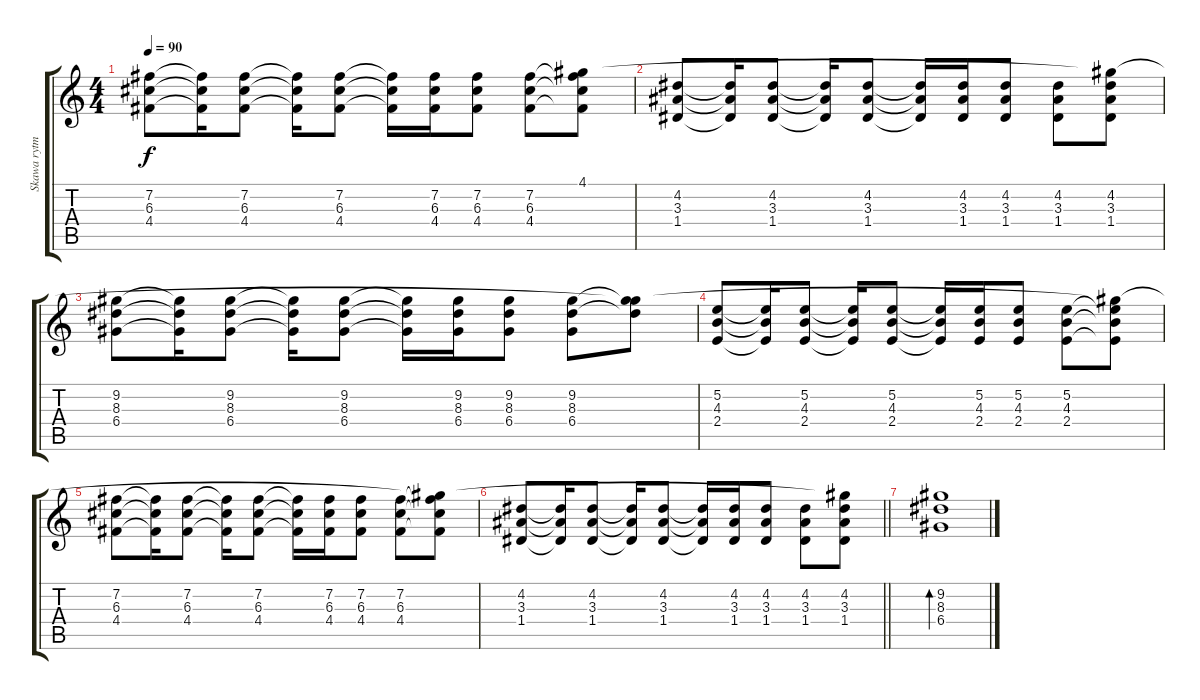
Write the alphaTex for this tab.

\track ("Skawa rytm" "Skawa rytm") {instrument acousticguitarsteel}
\staff {score tabs}
\tuning (E4 B3 G3 D3 A2 E2) {hide}
\ts (4 4)
\tempo 90
\clef g2
\ks c
(7.2 6.3 4.4).8{dy f} (7.2{t} 6.3{t} 4.4{t}).16 (7.2 6.3 4.4).8 (7.2{t} 6.3{t} 4.4{t}).16 (7.2 6.3 4.4).8 (7.2{t} 6.3{t} 4.4{t}).16 (7.2 6.3 4.4).16 (7.2 6.3 4.4).8 (7.2 6.3 4.4).8 (4.1{t} 7.2{t} 6.3{t} 4.4{t}).8 |
(4.2 3.3 1.4).8 (4.2{t} 3.3{t} 1.4{t}).16 (4.2 3.3 1.4).8 (4.2{t} 3.3{t} 1.4{t}).16 (4.2 3.3 1.4).8 (4.2{t} 3.3{t} 1.4{t}).16 (4.2 3.3 1.4).16 (4.2 3.3 1.4).8 (4.2 3.3 1.4).8 (4.1{t} 4.2 3.3 1.4).8 |
(9.2 8.3 6.4).8 (9.2{t} 8.3{t} 6.4{t}).16 (9.2 8.3 6.4).8 (9.2{t} 8.3{t} 6.4{t}).16 (9.2 8.3 6.4).8 (9.2{t} 8.3{t} 6.4{t}).16 (9.2 8.3 6.4).16 (9.2 8.3 6.4).8 (9.2 8.3 6.4).8 (4.1{t} 9.2{t} 8.3{t}).8 |
(5.2 4.3 2.4).8 (5.2{t} 4.3{t} 2.4{t}).16 (5.2 4.3 2.4).8 (5.2{t} 4.3{t} 2.4{t}).16 (5.2 4.3 2.4).8 (5.2{t} 4.3{t} 2.4{t}).16 (5.2 4.3 2.4).16 (5.2 4.3 2.4).8 (5.2 4.3 2.4).8 (4.1{t} 5.2{t} 4.3{t} 2.4{t}).8 |
(7.2 6.3 4.4).8 (7.2{t} 6.3{t} 4.4{t}).16 (7.2 6.3 4.4).8 (7.2{t} 6.3{t} 4.4{t}).16 (7.2 6.3 4.4).8 (7.2{t} 6.3{t} 4.4{t}).16 (7.2 6.3 4.4).16 (7.2 6.3 4.4).8 (7.2 6.3 4.4).8 (4.1{t} 7.2{t} 6.3{t} 4.4{t}).8 |
\barLineRight lightlight
(4.2 3.3 1.4).8 (4.2{t} 3.3{t} 1.4{t}).16 (4.2 3.3 1.4).8 (4.2{t} 3.3{t} 1.4{t}).16 (4.2 3.3 1.4).8 (4.2{t} 3.3{t} 1.4{t}).16 (4.2 3.3 1.4).16 (4.2 3.3 1.4).8 (4.2 3.3 1.4).8 (4.1{t} 4.2 3.3 1.4).8 |
(9.2 8.3 6.4).1{bd 60}
